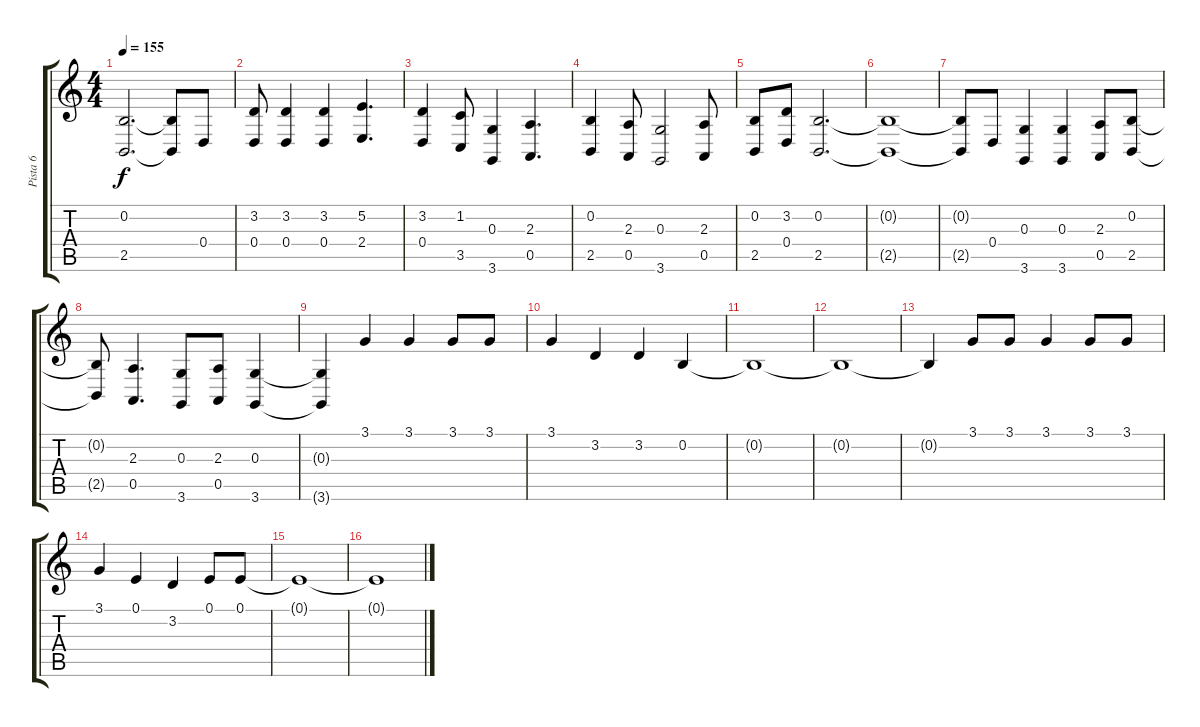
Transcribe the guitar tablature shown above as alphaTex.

\track ("Pista 6" "Pista 6") {instrument electricgrandpiano}
\staff {score tabs}
\tuning (E4 B3 G3 D3 A2 E2) {hide}
\ts (4 4)
\tempo 155
\clef g2
\ks c
(0.2{t} 2.5{t}).2{d dy f} (0.2{t} 2.5{t}).8 0.4.8 |
(3.2 0.4).8 (3.2 0.4).4 (3.2 0.4).4 (5.2 2.4).4{d} |
(3.2 0.4).4 (1.2 3.5).8 (0.3 3.6).4 (2.3 0.5).4{d} |
(0.2 2.5).4 (2.3 0.5).8 (0.3 3.6).2 (2.3 0.5).8 |
(0.2 2.5).8 (3.2 0.4).8 (0.2 2.5).2{d} |
(0.2{t} 2.5{t}).1 |
(0.2{t} 2.5{t}).8 0.4.8 (0.3 3.6).4 (0.3 3.6).4 (2.3 0.5).8 (0.2 2.5).8 |
(0.2{t} 2.5{t}).8 (2.3 0.5).4{d} (0.3 3.6).8 (2.3 0.5).8 (0.3 3.6).4 |
(0.3{t} 3.6{t}).4 3.1.4 3.1.4 3.1.8 3.1.8 |
3.1.4 3.2.4 3.2.4 0.2.4 |
0.2{t}.1 |
0.2{t}.1 |
0.2{t}.4 3.1.8 3.1.8 3.1.4 3.1.8 3.1.8 |
3.1.4 0.1.4 3.2.4 0.1.8 0.1.8 |
0.1{t}.1 |
0.1{t}.1
